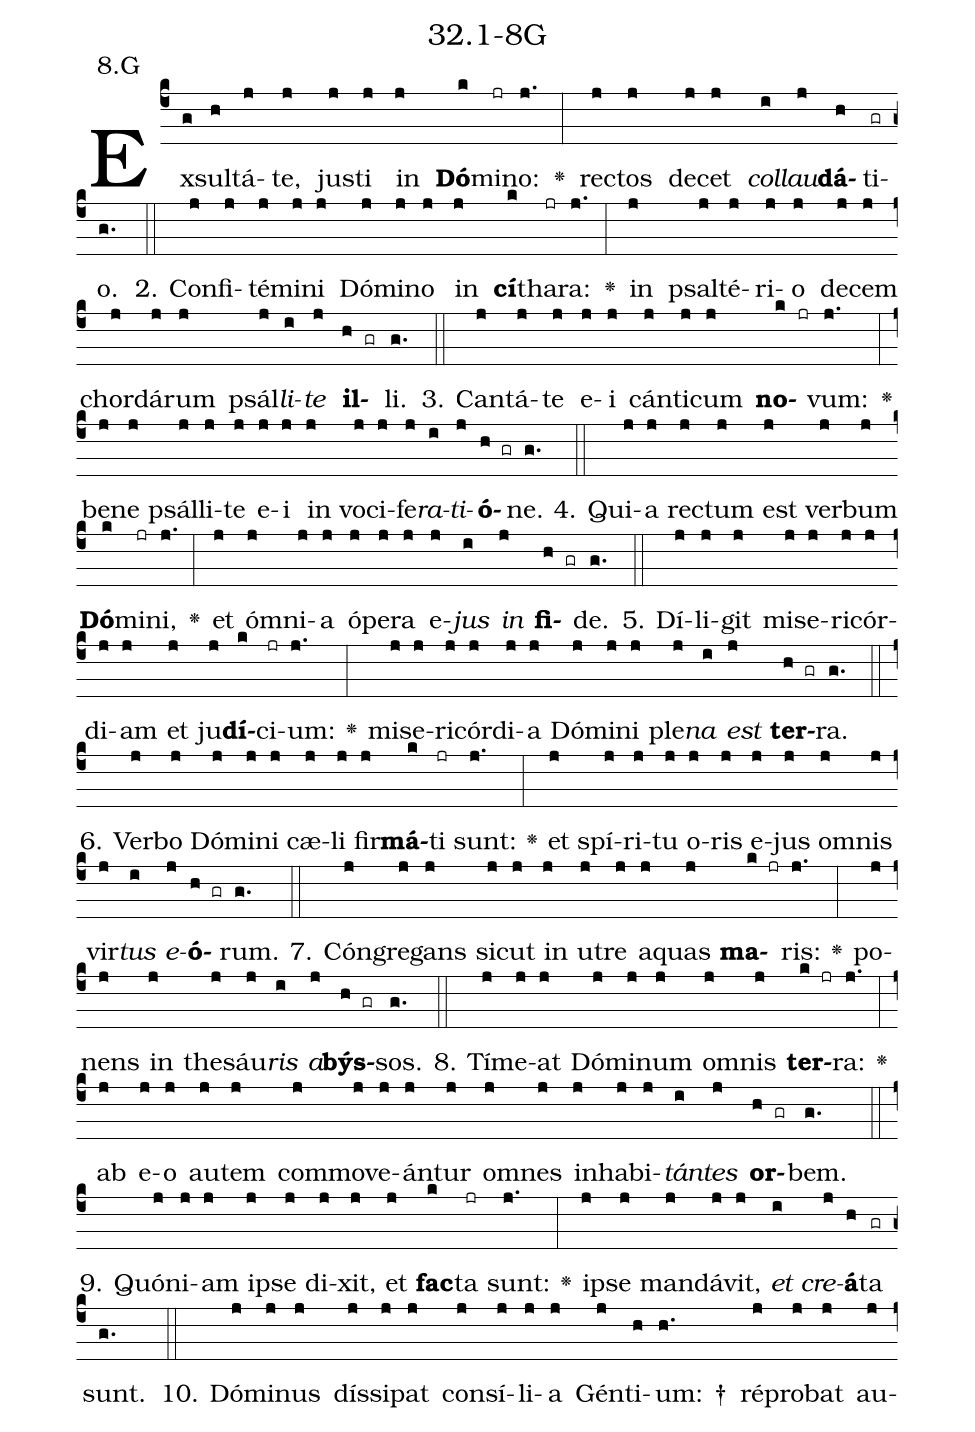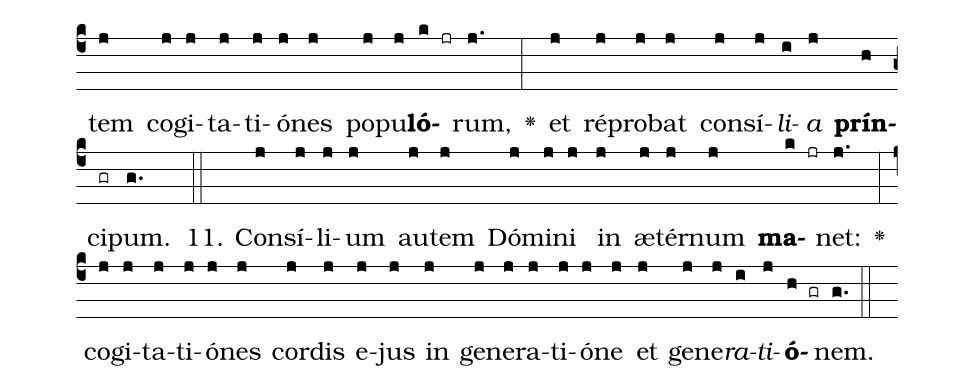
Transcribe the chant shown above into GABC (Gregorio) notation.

name: 32.1-8G;
annotation: 8.G;
%%
(c4)Ex(g)sul(h)tá(j)te,(j) jus(j)ti(j) in(j) <b>Dó</b>(k)mi(jr)no:(j.) <v>\greheightstar</v>(:) rec(j)tos(j) de(j)cet(j) <i>col</i>(i)<i>lau</i>(j)<b>dá</b>(h)ti(gr)o.(g.) (::)
2. Con(j)fi(j)té(j)mi(j)ni(j) Dó(j)mi(j)no(j) in(j) <b>cí</b>(k)tha(jr)ra:(j.) <v>\greheightstar</v>(:) in(j) psal(j)té(j)ri(j)o(j) de(j)cem(j) chor(j)dá(j)rum(j) psál(j)<i>li</i>(i)<i>te</i>(j) <b>il</b>(h gr)li.(g.) (::)
3. Can(j)tá(j)te(j) e(j)i(j) cán(j)ti(j)cum(j) <b>no</b>(k jr)vum:(j.) <v>\greheightstar</v>(:) be(j)ne(j) psál(j)li(j)te(j) e(j)i(j) in(j) vo(j)ci(j)fe(j)<i>ra</i>(i)<i>ti</i>(j)<b>ó</b>(h gr)ne.(g.) (::)
4. Qui(j)a(j) rec(j)tum(j) est(j) ver(j)bum(j) <b>Dó</b>(k)mi(jr)ni,(j.) <v>\greheightstar</v>(:) et(j) óm(j)ni(j)a(j) ó(j)pe(j)ra(j) e(j)<i>jus</i>(i) <i>in</i>(j) <b>fi</b>(h gr)de.(g.) (::)
5. Dí(j)li(j)git(j) mi(j)se(j)ri(j)cór(j)di(j)am(j) et(j) ju(j)<b>dí</b>(k)ci(jr)um:(j.) <v>\greheightstar</v>(:) mi(j)se(j)ri(j)cór(j)di(j)a(j) Dó(j)mi(j)ni(j) ple(j)<i>na</i>(i) <i>est</i>(j) <b>ter</b>(h gr)ra.(g.) (::)
6. Ver(j)bo(j) Dó(j)mi(j)ni(j) cæ(j)li(j) fir(j)<b>má</b>(k)ti(jr) sunt:(j.) <v>\greheightstar</v>(:) et(j) spí(j)ri(j)tu(j) o(j)ris(j) e(j)jus(j) om(j)nis(j) vir(j)<i>tus</i>(i) <i>e</i>(j)<b>ó</b>(h gr)rum.(g.) (::)
7. Cón(j)gre(j)gans(j) sic(j)ut(j) in(j) u(j)tre(j) a(j)quas(j) <b>ma</b>(k jr)ris:(j.) <v>\greheightstar</v>(:) po(j)nens(j) in(j) the(j)sáu(j)<i>ris</i>(i) <i>a</i>(j)<b>býs</b>(h gr)sos.(g.) (::)
8. Tí(j)me(j)at(j) Dó(j)mi(j)num(j) om(j)nis(j) <b>ter</b>(k jr)ra:(j.) <v>\greheightstar</v>(:) ab(j) e(j)o(j) au(j)tem(j) com(j)mo(j)ve(j)án(j)tur(j) om(j)nes(j) in(j)ha(j)bi(j)<i>tán</i>(i)<i>tes</i>(j) <b>or</b>(h gr)bem.(g.) (::)
9. Quón(j)i(j)am(j) ip(j)se(j) di(j)xit,(j) et(j) <b>fac</b>(k)ta(jr) sunt:(j.) <v>\greheightstar</v>(:) ip(j)se(j) man(j)dá(j)vit,(j) <i>et</i>(i) <i>cre</i>(j)<b>á</b>(h)ta(gr) sunt.(g.) (::)
10. Dó(j)mi(j)nus(j) dís(j)si(j)pat(j) con(j)sí(j)li(j)a(j) Gén(j)ti(h)um: †(h.) ré(j)pro(j)bat(j) au(j)tem(j) co(j)gi(j)ta(j)ti(j)ó(j)nes(j) po(j)pu(j)<b>ló</b>(k jr)rum,(j.) <v>\greheightstar</v>(:) et(j) ré(j)pro(j)bat(j) con(j)sí(j)<i>li</i>(i)<i>a</i>(j) <b>prín</b>(h)ci(gr)pum.(g.) (::)
11. Con(j)sí(j)li(j)um(j) au(j)tem(j) Dó(j)mi(j)ni(j) in(j) æ(j)tér(j)num(j) <b>ma</b>(k jr)net:(j.) <v>\greheightstar</v>(:) co(j)gi(j)ta(j)ti(j)ó(j)nes(j) cor(j)dis(j) e(j)jus(j) in(j) ge(j)ne(j)ra(j)ti(j)ó(j)ne(j) et(j) ge(j)ne(j)<i>ra</i>(i)<i>ti</i>(j)<b>ó</b>(h gr)nem.(g.) (::)
